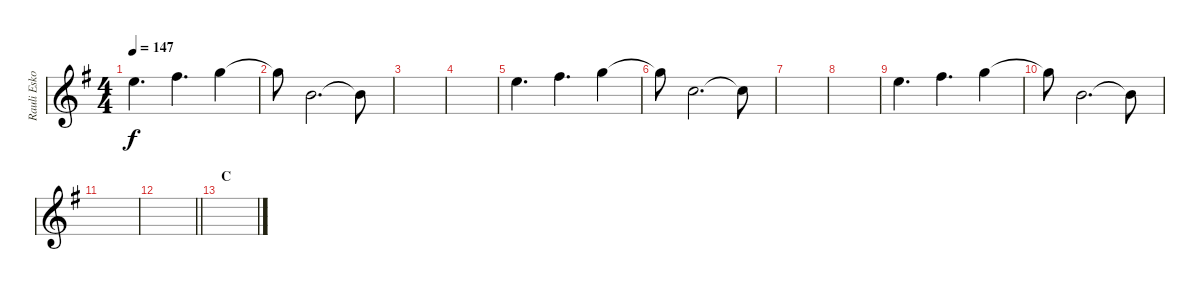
\track ("Rauli Eskolin" "Rauli Esko") {instrument brightacousticpiano}
\staff {score}
\tuning (E4 B3 G3 D3 A2 E2) {hide}
\ts (4 4)
\tempo 147
\clef g2
\ks eminor
12.1.4{d dy f} 14.1.4{d} 15.1.4 |
15.1{t}.8 7.1.2{d} 7.1{t}.8 |
|
|
12.1.4{d} 14.1.4{d} 15.1.4 |
15.1{t}.8 8.1.2{d} 8.1{t}.8 |
|
|
12.1.4{d} 14.1.4{d} 15.1.4 |
15.1{t}.8 7.1.2{d} 7.1{t}.8 |
|
\barLineRight lightlight
|
\section ("" "C")
